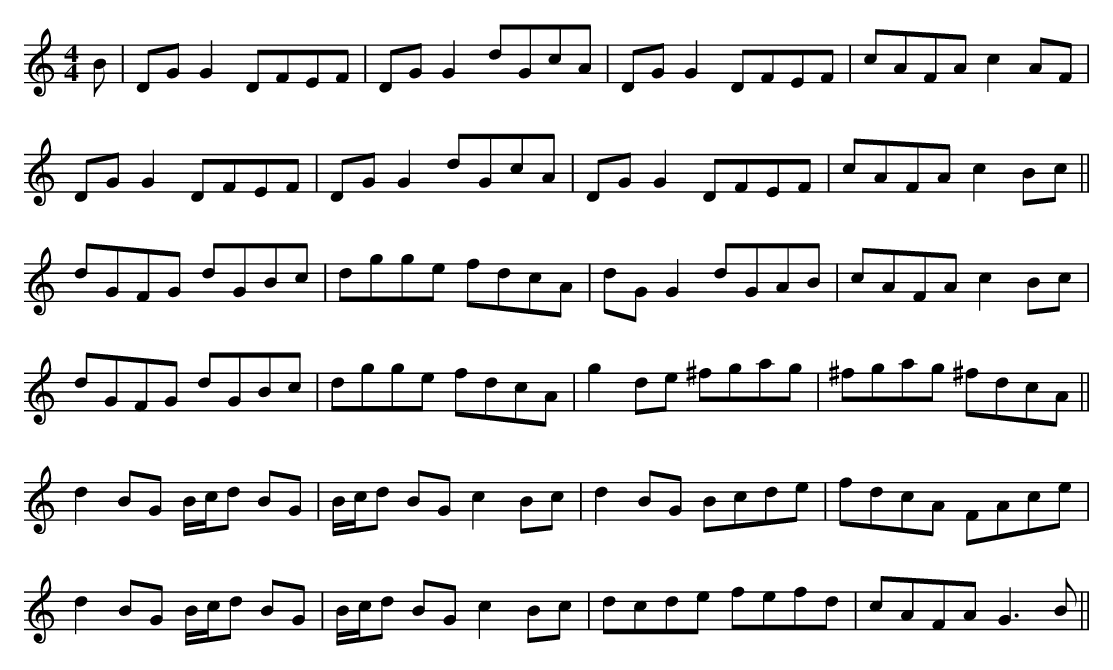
X:1
M:4/4
K:Gmix
B|DGG2 DFEF|DGG2 dGcA| DGG2 DFEF| cAFA c2AF|
DGG2 DFEF|DGG2 dGcA|DGG2 DFEF| cAFA c2Bc||
dGFG dGBc|dgge fdcA|dGG2 dGAB|cAFA c2Bc|
dGFG dGBc|dgge fdcA|g2de ^fgag|^fgag ^fdcA||
d2BG B/c/d BG|B/c/d BG c2Bc|d2BG Bcde|fdcA FAce|
d2BG B/c/d BG|B/c/d BG c2Bc|dcde fefd|cAFA G3B||
